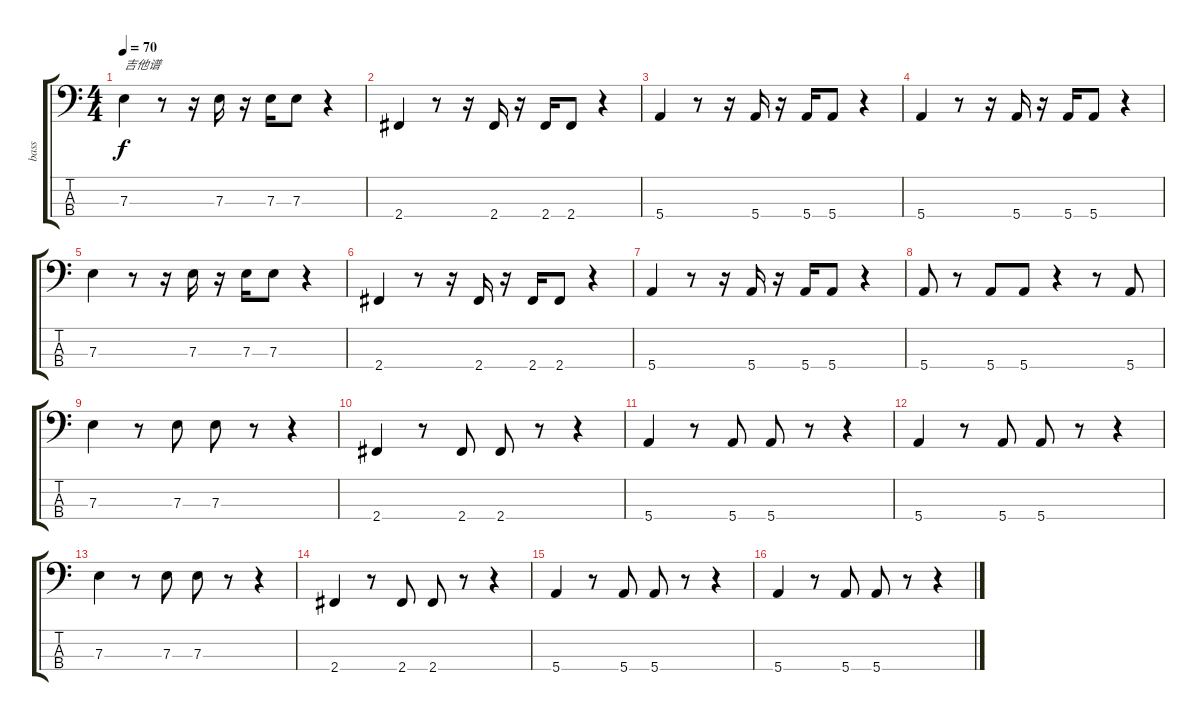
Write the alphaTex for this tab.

\track ("bass" "bass") {instrument acousticguitarnylon}
\staff {score tabs}
\tuning (G2 D2 A1 E1) {hide}
\ts (4 4)
\tempo 70
\clef f4
\ks c
7.3.4{txt "吉他谱" dy f instrument acousticguitarnylon} r.8 r.16 7.3.16 r.16 7.3.16 7.3.8 r.4 |
2.4.4 r.8 r.16 2.4.16 r.16 2.4.16 2.4.8 r.4 |
5.4.4 r.8 r.16 5.4.16 r.16 5.4.16 5.4.8 r.4 |
5.4.4 r.8 r.16 5.4.16 r.16 5.4.16 5.4.8 r.4 |
7.3.4 r.8 r.16 7.3.16 r.16 7.3.16 7.3.8 r.4 |
2.4.4 r.8 r.16 2.4.16 r.16 2.4.16 2.4.8 r.4 |
5.4.4 r.8 r.16 5.4.16 r.16 5.4.16 5.4.8 r.4 |
5.4.8 r.8 5.4.8 5.4.8 r.4 r.8 5.4.8 |
7.3.4 r.8 7.3.8 7.3.8 r.8 r.4 |
2.4.4 r.8 2.4.8 2.4.8 r.8 r.4 |
5.4.4 r.8 5.4.8 5.4.8 r.8 r.4 |
5.4.4 r.8 5.4.8 5.4.8 r.8 r.4 |
7.3.4 r.8 7.3.8 7.3.8 r.8 r.4 |
2.4.4 r.8 2.4.8 2.4.8 r.8 r.4 |
5.4.4 r.8 5.4.8 5.4.8 r.8 r.4 |
5.4.4 r.8 5.4.8 5.4.8 r.8 r.4
